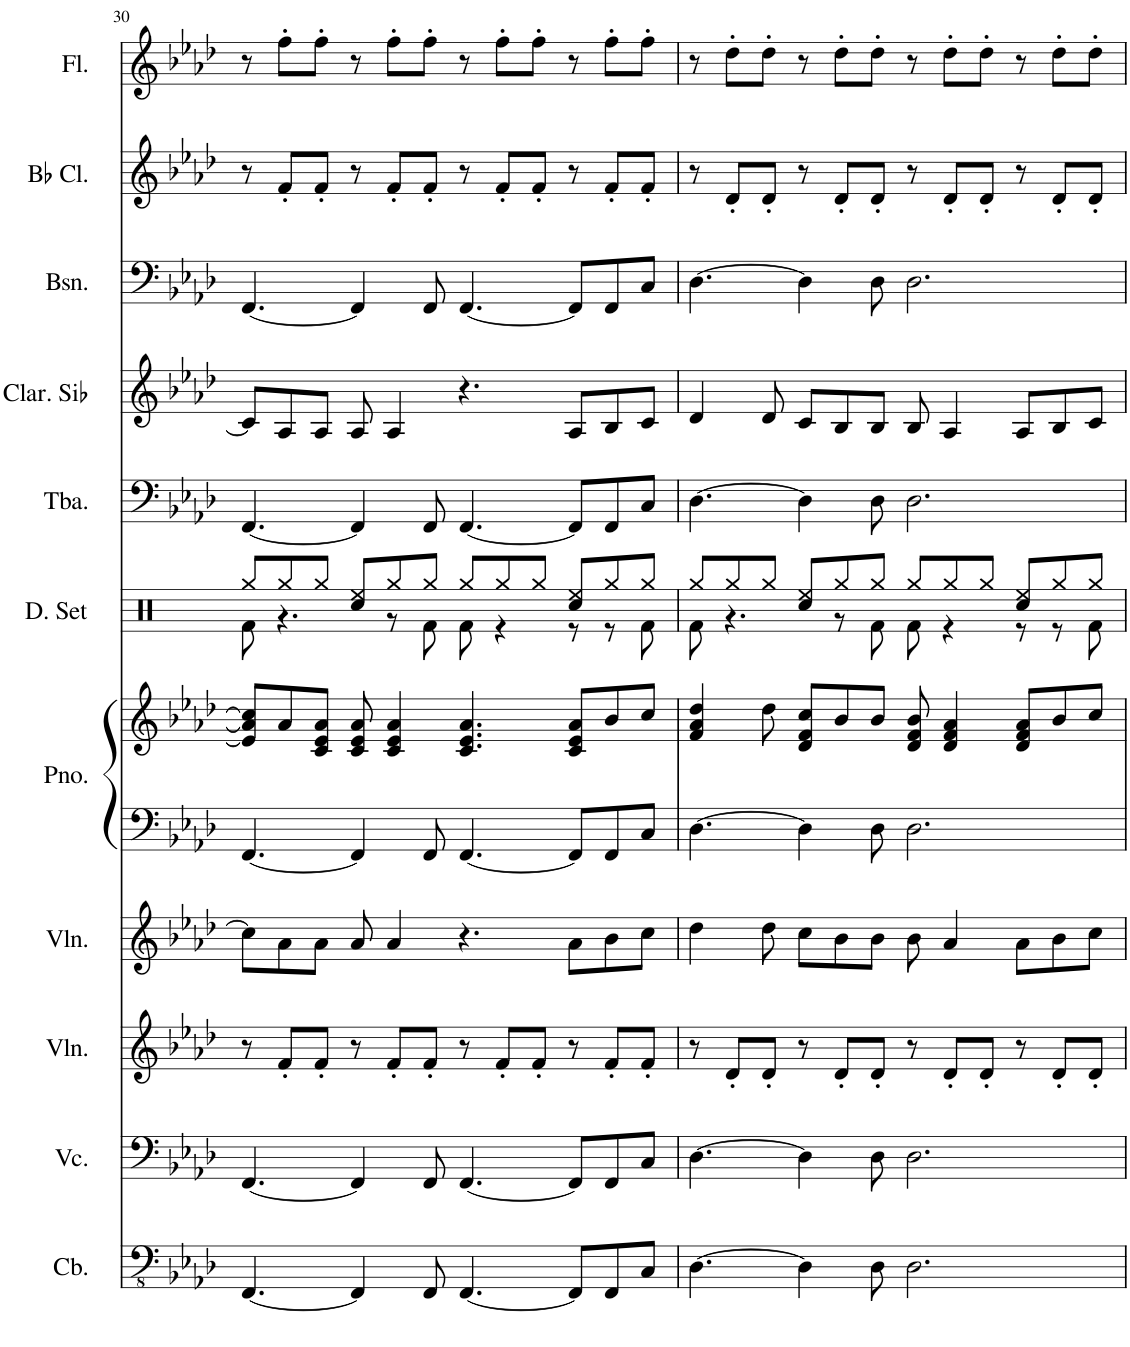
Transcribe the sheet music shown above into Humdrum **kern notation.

**kern	**kern	**kern	**kern	**kern	**kern	**kern	**kern	**kern	**kern	**kern
*part10	*part9	*part8	*part7	*part6	*part6	*part5	*part4	*part3	*part2	*part1
*staff11	*staff10	*staff9	*staff8	*staff7	*staff6	*staff5	*staff4	*staff3	*staff2	*staff1
*I"Contrabass	*I"Violoncello	*I"Violin	*I"Violin	*I"Piano	*	*I"Tuba	*I"Clarinette en Sib	*I"Bassoon	*I"Bb Clarinet	*I"Flute
*I'Cb.	*I'Vc.	*I'Vln.	*I'Vln.	*I'Pno.	*	*I'Tba.	*I'Clar. Sib	*I'Bsn.	*I'Bb Cl.	*I'Fl.
!!LO:PB:g=z
*clefFv4	*clefF4	*clefG2	*clefG2	*clefF4	*clefG2	*clefF4	*clefG2	*clefF4	*clefG2	*clefG2
*ITrd7c12	*	*	*	*	*	*	*ITrd1c2	*	*ITrd1c2	*
*k[b-e-a-d-]	*k[b-e-a-d-]	*k[b-e-a-d-]	*k[b-e-a-d-]	*k[b-e-a-d-]	*k[b-e-a-d-]	*k[b-e-a-d-]	*k[b-e-a-d-]	*k[b-e-a-d-]	*k[b-e-a-d-]	*k[b-e-a-d-]
*M12/8	*M12/8	*M12/8	*M12/8	*M12/8	*M12/8	*M12/8	*M12/8	*M12/8	*M12/8	*M12/8
=30	=30	=30	=30	=30	=30	=30	=30	=30	=30	=30
[4.FFF/	[4.FF/	8r	8cc\L]	[4.FF/	8e-/] 8a-/] 8cc/]L	[4.FF/	8c/L]	[4.FF/	8r	8r
.	.	8f'/L	8a-\	.	8a-/	.	8A-/	.	8f'/L	8ff'\L
.	.	8f'/J	8a-\J	.	8c/ 8e-/ 8a-/J	.	8A-/J	.	8f'/J	8ff'\J
4FFF/]	4FF/]	8r	8a-/	4FF/]	8c/ 8e-/ 8a-/	4FF/]	8A-/	4FF/]	8r	8r
.	.	8f'/L	4a-/	.	4c/ 4e-/ 4a-/	.	4A-/	.	8f'/L	8ff'\L
8FFF/	8FF/	8f'/J	.	8FF/	.	8FF/	.	8FF/	8f'/J	8ff'\J
[4.FFF/	[4.FF/	8r	4.r	[4.FF/	4.c/ 4.e-/ 4.a-/	[4.FF/	4.r	[4.FF/	8r	8r
.	.	8f'/L	.	.	.	.	.	.	8f'/L	8ff'\L
.	.	8f'/J	.	.	.	.	.	.	8f'/J	8ff'\J
8FFF/L]	8FF/L]	8r	8a-\L	8FF/L]	8c/ 8e-/ 8a-/L	8FF/L]	8A-/L	8FF/L]	8r	8r
8FFF/	8FF/	8f'/L	8b-\	8FF/	8b-/	8FF/	8B-/	8FF/	8f'/L	8ff'\L
8CC/J	8C/J	8f'/J	8cc\J	8C/J	8cc/J	8C/J	8c/J	8C/J	8f'/J	8ff'\J
=31	=31	=31	=31	=31	=31	=31	=31	=31	=31	=31
[4.DD-\	[4.D-\	8r	4dd-\	[4.D-\	4f/ 4a-/ 4dd-/	[4.D-\	4d-/	[4.D-\	8r	8r
.	.	8d-'/L	.	.	.	.	.	.	8d-'/L	8dd-'\L
.	.	8d-'/J	8dd-\	.	8dd-\	.	8d-/	.	8d-'/J	8dd-'\J
4DD-\]	4D-\]	8r	8cc\L	4D-\]	8d-/ 8f/ 8cc/L	4D-\]	8c/L	4D-\]	8r	8r
.	.	8d-'/L	8b-\	.	8b-/	.	8B-/	.	8d-'/L	8dd-'\L
8DD-\	8D-\	8d-'/J	8b-\J	8D-\	8b-/J	8D-\	8B-/J	8D-\	8d-'/J	8dd-'\J
2.DD-\	2.D-\	8r	8b-\	2.D-\	8d-/ 8f/ 8b-/	2.D-\	8B-/	2.D-\	8r	8r
.	.	8d-'/L	4a-/	.	4d-/ 4f/ 4a-/	.	4A-/	.	8d-'/L	8dd-'\L
.	.	8d-'/J	.	.	.	.	.	.	8d-'/J	8dd-'\J
.	.	8r	8a-\L	.	8d-/ 8f/ 8a-/L	.	8A-/L	.	8r	8r
.	.	8d-'/L	8b-\	.	8b-/	.	8B-/	.	8d-'/L	8dd-'\L
.	.	8d-'/J	8cc\J	.	8cc/J	.	8c/J	.	8d-'/J	8dd-'\J
=	=	=	=	=	=	=	=	=	=	=
*-	*-	*-	*-	*-	*-	*-	*-	*-	*-	*-
